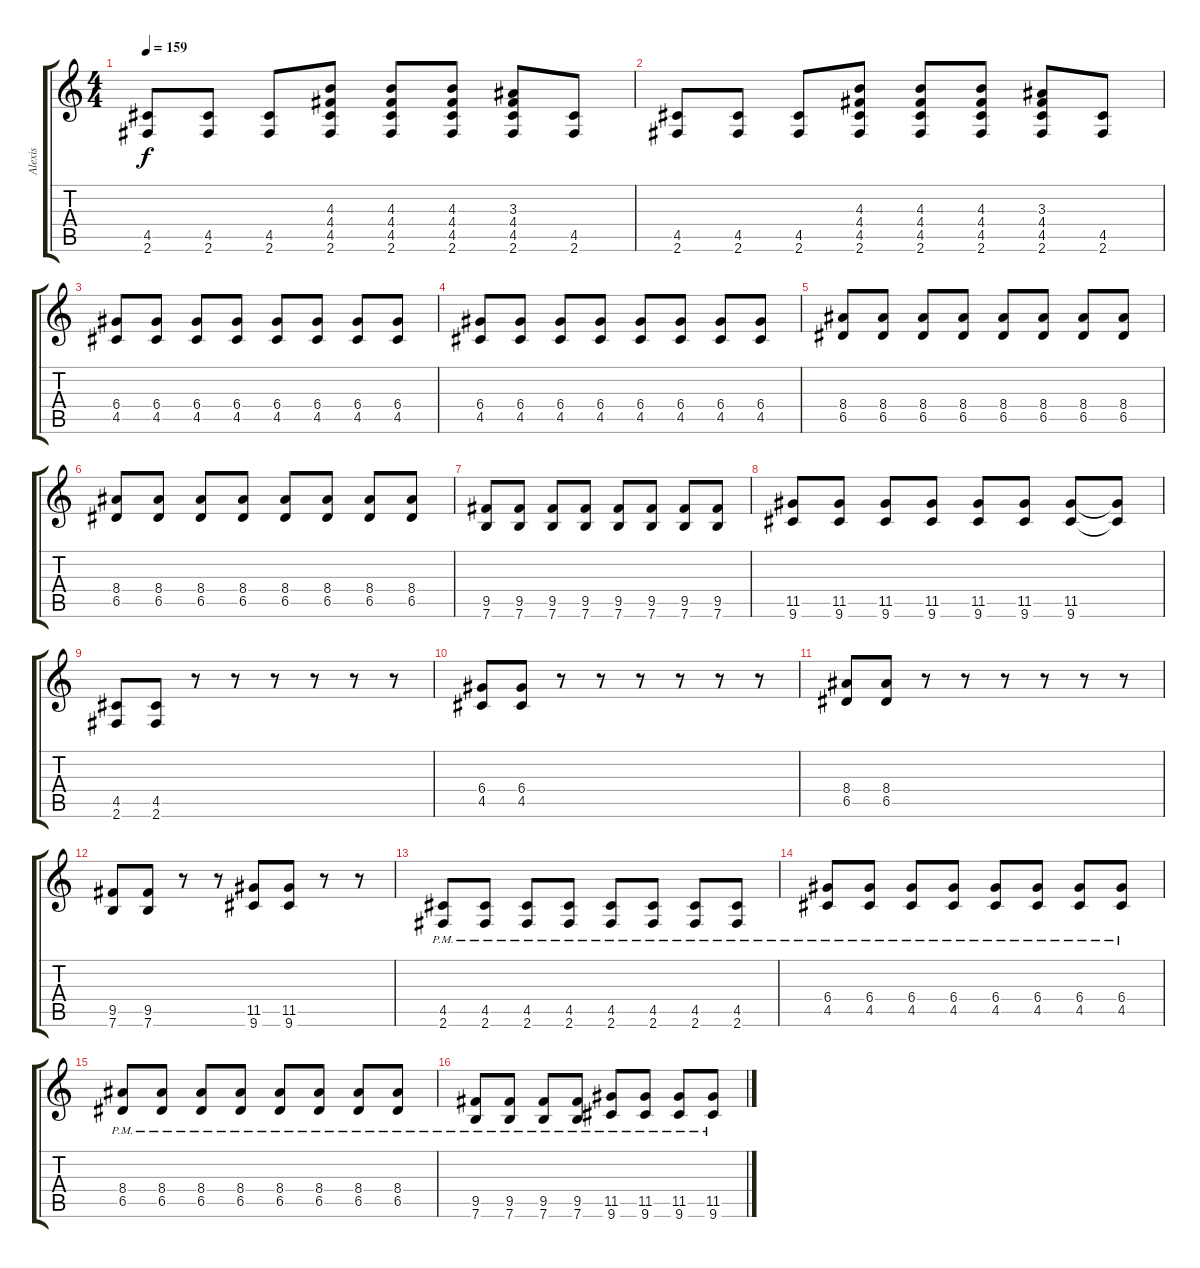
\track ("Alexis" "Alexis") {instrument overdrivenguitar}
\staff {score tabs}
\tuning (E4 B3 G3 D3 A2 E2) {hide}
\ts (4 4)
\tempo 159
\clef g2
\ks c
(4.5 2.6).8{dy f} (4.5 2.6).8 (4.5 2.6).8 (4.3 4.4 4.5 2.6).8 (4.3 4.4 4.5 2.6).8 (4.3 4.4 4.5 2.6).8 (3.3 4.4 4.5 2.6).8 (4.5 2.6).8 |
(4.5 2.6).8 (4.5 2.6).8 (4.5 2.6).8 (4.3 4.4 4.5 2.6).8 (4.3 4.4 4.5 2.6).8 (4.3 4.4 4.5 2.6).8 (3.3 4.4 4.5 2.6).8 (4.5 2.6).8 |
(6.4 4.5).8 (6.4 4.5).8 (6.4 4.5).8 (6.4 4.5).8 (6.4 4.5).8 (6.4 4.5).8 (6.4 4.5).8 (6.4 4.5).8 |
(6.4 4.5).8 (6.4 4.5).8 (6.4 4.5).8 (6.4 4.5).8 (6.4 4.5).8 (6.4 4.5).8 (6.4 4.5).8 (6.4 4.5).8 |
(8.4 6.5).8 (8.4 6.5).8 (8.4 6.5).8 (8.4 6.5).8 (8.4 6.5).8 (8.4 6.5).8 (8.4 6.5).8 (8.4 6.5).8 |
(8.4 6.5).8 (8.4 6.5).8 (8.4 6.5).8 (8.4 6.5).8 (8.4 6.5).8 (8.4 6.5).8 (8.4 6.5).8 (8.4 6.5).8 |
(9.5 7.6).8 (9.5 7.6).8 (9.5 7.6).8 (9.5 7.6).8 (9.5 7.6).8 (9.5 7.6).8 (9.5 7.6).8 (9.5 7.6).8 |
(11.5 9.6).8 (11.5 9.6).8 (11.5 9.6).8 (11.5 9.6).8 (11.5 9.6).8 (11.5 9.6).8 (11.5 9.6).8 (11.5{t} 9.6{t}).8 |
(4.5 2.6).8 (4.5 2.6).8 r.8 r.8 r.8 r.8 r.8 r.8 |
(6.4 4.5).8 (6.4 4.5).8 r.8 r.8 r.8 r.8 r.8 r.8 |
(8.4 6.5).8 (8.4 6.5).8 r.8 r.8 r.8 r.8 r.8 r.8 |
(9.5 7.6).8 (9.5 7.6).8 r.8 r.8 (11.5 9.6).8 (11.5 9.6).8 r.8 r.8 |
(4.5{pm} 2.6).8 (4.5{pm} 2.6).8 (4.5{pm} 2.6).8 (4.5{pm} 2.6).8 (4.5{pm} 2.6).8 (4.5{pm} 2.6).8 (4.5{pm} 2.6).8 (4.5{pm} 2.6).8 |
(6.4{pm} 4.5).8 (6.4{pm} 4.5).8 (6.4{pm} 4.5).8 (6.4{pm} 4.5).8 (6.4{pm} 4.5).8 (6.4{pm} 4.5).8 (6.4{pm} 4.5).8 (6.4{pm} 4.5).8 |
(8.4{pm} 6.5).8 (8.4{pm} 6.5).8 (8.4{pm} 6.5).8 (8.4{pm} 6.5).8 (8.4{pm} 6.5).8 (8.4{pm} 6.5).8 (8.4{pm} 6.5).8 (8.4{pm} 6.5).8 |
(9.5{pm} 7.6).8 (9.5{pm} 7.6).8 (9.5{pm} 7.6).8 (9.5{pm} 7.6).8 (11.5{pm} 9.6).8 (11.5{pm} 9.6).8 (11.5{pm} 9.6).8 (11.5{pm} 9.6).8
